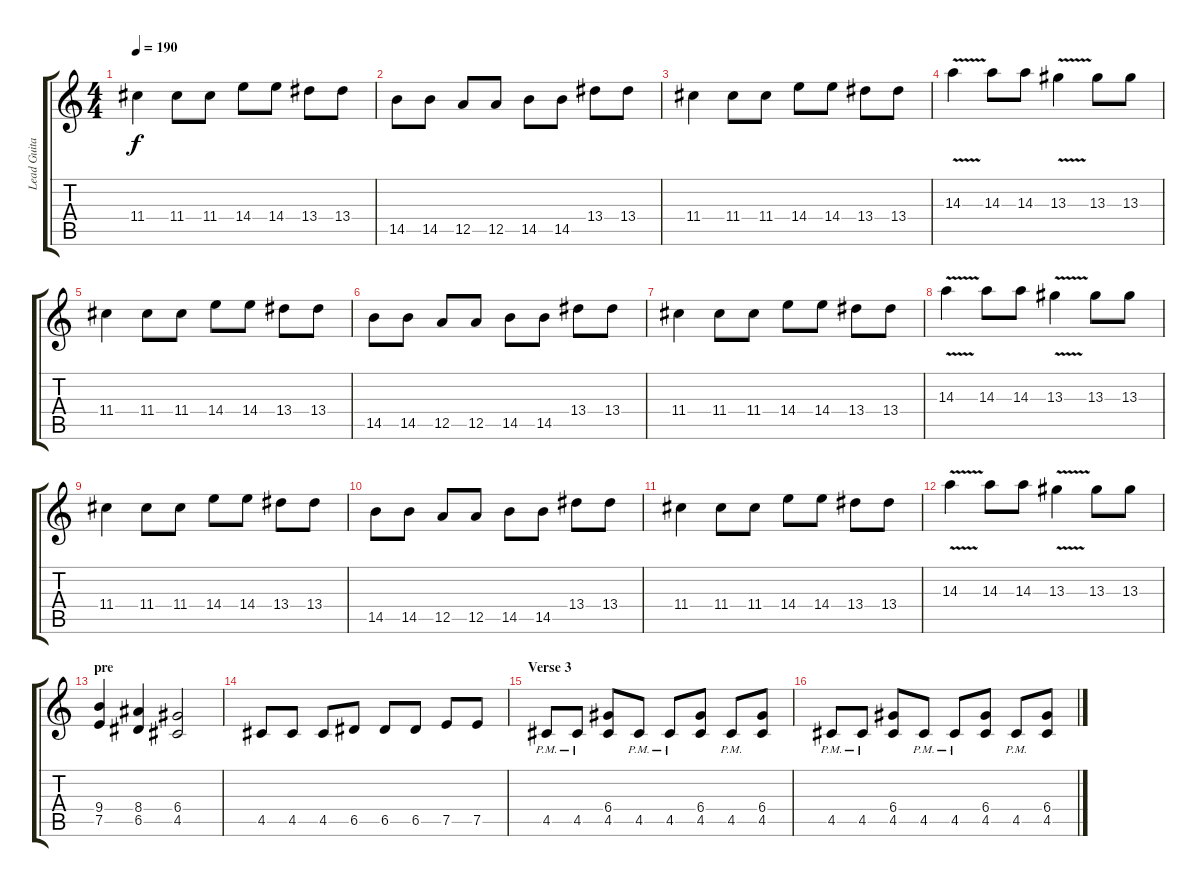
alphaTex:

\track ("Lead Guitar / Wowa" "Lead Guita") {instrument overdrivenguitar}
\staff {score tabs}
\tuning (E4 B3 G3 D3 A2 E2) {hide}
\ts (4 4)
\tempo 190
\clef g2
\ks c
11.4.4{dy f} 11.4.8 11.4.8 14.4.8 14.4.8 13.4.8 13.4.8 |
14.5.8 14.5.8 12.5.8 12.5.8 14.5.8 14.5.8 13.4.8 13.4.8 |
11.4.4 11.4.8 11.4.8 14.4.8 14.4.8 13.4.8 13.4.8 |
14.3{v}.4 14.3.8 14.3.8 13.3{v}.4 13.3.8 13.3.8 |
11.4.4 11.4.8 11.4.8 14.4.8 14.4.8 13.4.8 13.4.8 |
14.5.8 14.5.8 12.5.8 12.5.8 14.5.8 14.5.8 13.4.8 13.4.8 |
11.4.4 11.4.8 11.4.8 14.4.8 14.4.8 13.4.8 13.4.8 |
14.3{v}.4 14.3.8 14.3.8 13.3{v}.4 13.3.8 13.3.8 |
11.4.4 11.4.8 11.4.8 14.4.8 14.4.8 13.4.8 13.4.8 |
14.5.8 14.5.8 12.5.8 12.5.8 14.5.8 14.5.8 13.4.8 13.4.8 |
11.4.4 11.4.8 11.4.8 14.4.8 14.4.8 13.4.8 13.4.8 |
14.3{v}.4 14.3.8 14.3.8 13.3{v}.4 13.3.8 13.3.8 |
\section ("" "pre")
(9.4 7.5).4 (8.4 6.5).4 (6.4 4.5).2 |
4.5.8 4.5.8 4.5.8 6.5.8 6.5.8 6.5.8 7.5.8 7.5.8 |
\section ("" "Verse 3")
4.5{pm}.8 4.5{pm}.8 (6.4 4.5).8 4.5{pm}.8 4.5{pm}.8 (6.4 4.5).8 4.5{pm}.8 (6.4 4.5).8 |
4.5{pm}.8 4.5{pm}.8 (6.4 4.5).8 4.5{pm}.8 4.5{pm}.8 (6.4 4.5).8 4.5{pm}.8 (6.4 4.5).8
